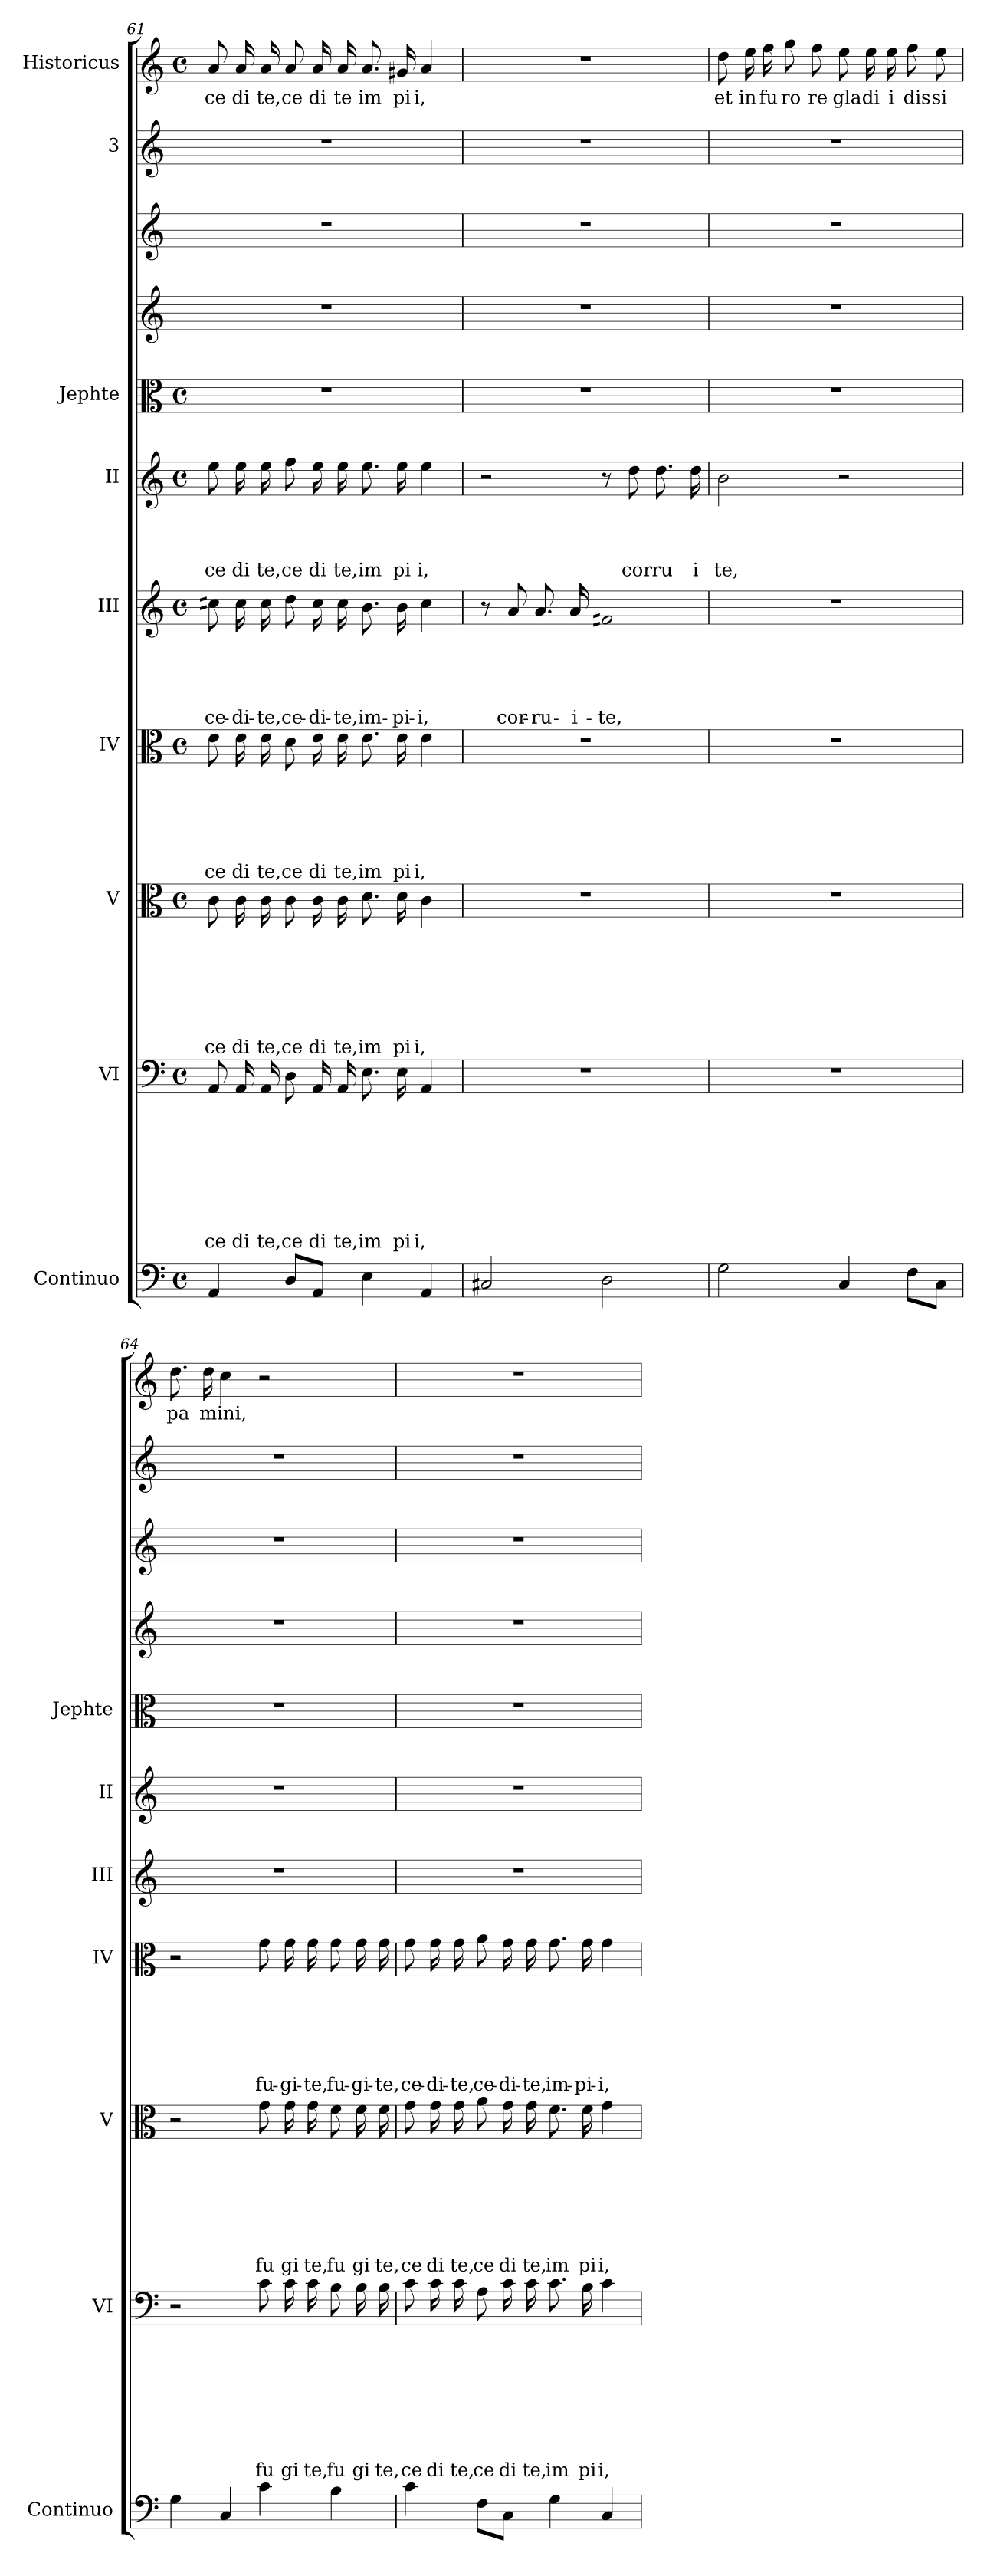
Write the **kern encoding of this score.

**kern	**kern	**text	**text	**text	**text	**text	**text	**text	**text	**kern	**text	**text	**text	**text	**text	**text	**text	**kern	**text	**text	**text	**text	**text	**text	**kern	**text	**text	**text	**text	**text	**kern	**text	**text	**text	**text	**kern	**kern	**kern	**kern	**kern	**text
*part11	*part10	*part10	*part10	*part10	*part10	*part10	*part10	*part10	*part10	*part9	*part9	*part9	*part9	*part9	*part9	*part9	*part9	*part8	*part8	*part8	*part8	*part8	*part8	*part8	*part7	*part7	*part7	*part7	*part7	*part7	*part6	*part6	*part6	*part6	*part6	*part5	*part4	*part3	*part2	*part1	*part1
*staff11	*staff10	*staff10	*staff10	*staff10	*staff10	*staff10	*staff10	*staff10	*staff10	*staff9	*staff9	*staff9	*staff9	*staff9	*staff9	*staff9	*staff9	*staff8	*staff8	*staff8	*staff8	*staff8	*staff8	*staff8	*staff7	*staff7	*staff7	*staff7	*staff7	*staff7	*staff6	*staff6	*staff6	*staff6	*staff6	*staff5	*staff4	*staff3	*staff2	*staff1	*staff1
*I"Continuo	*I"VI	*	*	*	*	*	*	*	*	*I"V	*	*	*	*	*	*	*	*I"IV	*	*	*	*	*	*	*I"III	*	*	*	*	*	*I"II	*	*	*	*	*I"Jephte	*	*	*I"3	*I"Historicus	*
*I'Continuo	*I'VI	*	*	*	*	*	*	*	*	*I'V	*	*	*	*	*	*	*	*I'IV	*	*	*	*	*	*	*I'III	*	*	*	*	*	*I'II	*	*	*	*	*I'Jephte	*	*	*	*	*
!!LO:LB:g=z
*clefF4	*clefF4	*	*	*	*	*	*	*	*	*clefC3	*	*	*	*	*	*	*	*clefC3	*	*	*	*	*	*	*clefG2	*	*	*	*	*	*clefG2	*	*	*	*	*clefC3	*clefG2	*clefG2	*clefG2	*clefG2	*
*k[]	*k[]	*	*	*	*	*	*	*	*	*k[]	*	*	*	*	*	*	*	*k[]	*	*	*	*	*	*	*k[]	*	*	*	*	*	*k[]	*	*	*	*	*k[]	*k[]	*k[]	*k[]	*k[]	*
*C:	*C:	*	*	*	*	*	*	*	*	*C:	*	*	*	*	*	*	*	*C:	*	*	*	*	*	*	*C:	*	*	*	*	*	*C:	*	*	*	*	*C:	*C:	*C:	*C:	*C:	*
*M4/4	*M4/4	*	*	*	*	*	*	*	*	*M4/4	*	*	*	*	*	*	*	*M4/4	*	*	*	*	*	*	*M4/4	*	*	*	*	*	*M4/4	*	*	*	*	*M4/4	*	*	*	*M4/4	*
*met(c)	*met(c)	*	*	*	*	*	*	*	*	*met(c)	*	*	*	*	*	*	*	*met(c)	*	*	*	*	*	*	*met(c)	*	*	*	*	*	*met(c)	*	*	*	*	*met(c)	*	*	*	*met(c)	*
=61	=61	=61	=61	=61	=61	=61	=61	=61	=61	=61	=61	=61	=61	=61	=61	=61	=61	=61	=61	=61	=61	=61	=61	=61	=61	=61	=61	=61	=61	=61	=61	=61	=61	=61	=61	=61	=61	=61	=61	=61	=61
!	!	!	!	!	!	!	!	!	!LO:LY:b	!	!	!	!	!	!	!	!LO:LY:b	!	!	!	!	!	!	!LO:LY:b	!	!	!	!	!	!LO:LY:b	!	!	!	!	!LO:LY:b	!	!	!	!	!	!LO:LY:b
4AA/	8AA/	.	.	.	.	.	.	.	ce	8c\	.	.	.	.	.	.	ce	8e\	.	.	.	.	.	ce	8cc#X\	.	.	.	.	ce-	8ee\	.	.	.	ce	1r	1r	1r	1r	8a/	ce
!	!	!	!	!	!	!	!	!	!LO:LY:b	!	!	!	!	!	!	!	!LO:LY:b	!	!	!	!	!	!	!LO:LY:b	!	!	!	!	!	!LO:LY:b	!	!	!	!	!LO:LY:b	!	!	!	!	!	!LO:LY:b
.	16AA/	.	.	.	.	.	.	.	di	16c\	.	.	.	.	.	.	di	16e\	.	.	.	.	.	di	16cc#\	.	.	.	.	-di-	16ee\	.	.	.	di	.	.	.	.	16a/	di
!	!	!	!	!	!	!	!	!	!LO:LY:b	!	!	!	!	!	!	!	!LO:LY:b	!	!	!	!	!	!	!LO:LY:b	!	!	!	!	!	!LO:LY:b	!	!	!	!	!LO:LY:b	!	!	!	!	!	!LO:LY:b
.	16AA/	.	.	.	.	.	.	.	te,	16c\	.	.	.	.	.	.	te,	16e\	.	.	.	.	.	te,	16cc#\	.	.	.	.	-te,	16ee\	.	.	.	te,	.	.	.	.	16a/	te,
!	!	!	!	!	!	!	!	!	!LO:LY:b	!	!	!	!	!	!	!	!LO:LY:b	!	!	!	!	!	!	!LO:LY:b	!	!	!	!	!	!LO:LY:b	!	!	!	!	!LO:LY:b	!	!	!	!	!	!LO:LY:b
8D/L	8D\	.	.	.	.	.	.	.	ce	8c\	.	.	.	.	.	.	ce	8d\	.	.	.	.	.	ce	8dd\	.	.	.	.	ce-	8ff\	.	.	.	ce	.	.	.	.	8a/	ce
!	!	!	!	!	!	!	!	!	!LO:LY:b	!	!	!	!	!	!	!	!LO:LY:b	!	!	!	!	!	!	!LO:LY:b	!	!	!	!	!	!LO:LY:b	!	!	!	!	!LO:LY:b	!	!	!	!	!	!LO:LY:b
8AA/J	16AA/	.	.	.	.	.	.	.	di	16c\	.	.	.	.	.	.	di	16e\	.	.	.	.	.	di	16cc#\	.	.	.	.	-di-	16ee\	.	.	.	di	.	.	.	.	16a/	di
!	!	!	!	!	!	!	!	!	!LO:LY:b	!	!	!	!	!	!	!	!LO:LY:b	!	!	!	!	!	!	!LO:LY:b	!	!	!	!	!	!LO:LY:b	!	!	!	!	!LO:LY:b	!	!	!	!	!	!LO:LY:b
.	16AA/	.	.	.	.	.	.	.	te,	16c\	.	.	.	.	.	.	te,	16e\	.	.	.	.	.	te,	16cc#\	.	.	.	.	-te,	16ee\	.	.	.	te,	.	.	.	.	16a/	te
!	!	!	!	!	!	!	!	!	!LO:LY:b	!	!	!	!	!	!	!	!LO:LY:b	!	!	!	!	!	!	!LO:LY:b	!	!	!	!	!	!LO:LY:b	!	!	!	!	!LO:LY:b	!	!	!	!	!	!LO:LY:b
4E\	8.E\	.	.	.	.	.	.	.	im	8.d\	.	.	.	.	.	.	im	8.e\	.	.	.	.	.	im	8.b\	.	.	.	.	im-	8.ee\	.	.	.	im	.	.	.	.	8.a/	im
!	!	!	!	!	!	!	!	!	!LO:LY:b	!	!	!	!	!	!	!	!LO:LY:b	!	!	!	!	!	!	!LO:LY:b	!	!	!	!	!	!LO:LY:b	!	!	!	!	!LO:LY:b	!	!	!	!	!	!LO:LY:b
.	16E\	.	.	.	.	.	.	.	pi	16d\	.	.	.	.	.	.	pi	16e\	.	.	.	.	.	pi	16b\	.	.	.	.	-pi-	16ee\	.	.	.	pi	.	.	.	.	16g#X/	pi
!	!	!	!	!	!	!	!	!	!LO:LY:b	!	!	!	!	!	!	!	!LO:LY:b	!	!	!	!	!	!	!LO:LY:b	!	!	!	!	!	!LO:LY:b	!	!	!	!	!LO:LY:b	!	!	!	!	!	!LO:LY:b
4AA/	4AA/	.	.	.	.	.	.	.	i,	4c\	.	.	.	.	.	.	i,	4e\	.	.	.	.	.	i,	4cc#\	.	.	.	.	-i,	4ee\	.	.	.	i,	.	.	.	.	4a/	i,
=62	=62	=62	=62	=62	=62	=62	=62	=62	=62	=62	=62	=62	=62	=62	=62	=62	=62	=62	=62	=62	=62	=62	=62	=62	=62	=62	=62	=62	=62	=62	=62	=62	=62	=62	=62	=62	=62	=62	=62	=62	=62
2C#X/	1r	.	.	.	.	.	.	.	.	1r	.	.	.	.	.	.	.	1r	.	.	.	.	.	.	8r	.	.	.	.	.	2r	.	.	.	.	1r	1r	1r	1r	1r	.
!	!	!	!	!	!	!	!	!	!	!	!	!	!	!	!	!	!	!	!	!	!	!	!	!	!	!	!	!	!	!LO:LY:b	!	!	!	!	!	!	!	!	!	!	!
.	.	.	.	.	.	.	.	.	.	.	.	.	.	.	.	.	.	.	.	.	.	.	.	.	8a/	.	.	.	.	cor-	.	.	.	.	.	.	.	.	.	.	.
!	!	!	!	!	!	!	!	!	!	!	!	!	!	!	!	!	!	!	!	!	!	!	!	!	!	!	!	!	!	!LO:LY:b	!	!	!	!	!	!	!	!	!	!	!
.	.	.	.	.	.	.	.	.	.	.	.	.	.	.	.	.	.	.	.	.	.	.	.	.	8.a/	.	.	.	.	-ru-	.	.	.	.	.	.	.	.	.	.	.
!	!	!	!	!	!	!	!	!	!	!	!	!	!	!	!	!	!	!	!	!	!	!	!	!	!	!	!	!	!	!LO:LY:b	!	!	!	!	!	!	!	!	!	!	!
.	.	.	.	.	.	.	.	.	.	.	.	.	.	.	.	.	.	.	.	.	.	.	.	.	16a/	.	.	.	.	-i-	.	.	.	.	.	.	.	.	.	.	.
!	!	!	!	!	!	!	!	!	!	!	!	!	!	!	!	!	!	!	!	!	!	!	!	!	!	!	!	!	!	!LO:LY:b	!	!	!	!	!	!	!	!	!	!	!
2D\	.	.	.	.	.	.	.	.	.	.	.	.	.	.	.	.	.	.	.	.	.	.	.	.	2f#X/	.	.	.	.	-te,	8r	.	.	.	.	.	.	.	.	.	.
!	!	!	!	!	!	!	!	!	!	!	!	!	!	!	!	!	!	!	!	!	!	!	!	!	!	!	!	!	!	!	!	!	!	!	!LO:LY:b	!	!	!	!	!	!
.	.	.	.	.	.	.	.	.	.	.	.	.	.	.	.	.	.	.	.	.	.	.	.	.	.	.	.	.	.	.	8dd\	.	.	.	cor	.	.	.	.	.	.
!	!	!	!	!	!	!	!	!	!	!	!	!	!	!	!	!	!	!	!	!	!	!	!	!	!	!	!	!	!	!	!	!	!	!	!LO:LY:b	!	!	!	!	!	!
.	.	.	.	.	.	.	.	.	.	.	.	.	.	.	.	.	.	.	.	.	.	.	.	.	.	.	.	.	.	.	8.dd\	.	.	.	ru	.	.	.	.	.	.
!	!	!	!	!	!	!	!	!	!	!	!	!	!	!	!	!	!	!	!	!	!	!	!	!	!	!	!	!	!	!	!	!	!	!	!LO:LY:b	!	!	!	!	!	!
.	.	.	.	.	.	.	.	.	.	.	.	.	.	.	.	.	.	.	.	.	.	.	.	.	.	.	.	.	.	.	16dd\	.	.	.	i	.	.	.	.	.	.
=63	=63	=63	=63	=63	=63	=63	=63	=63	=63	=63	=63	=63	=63	=63	=63	=63	=63	=63	=63	=63	=63	=63	=63	=63	=63	=63	=63	=63	=63	=63	=63	=63	=63	=63	=63	=63	=63	=63	=63	=63	=63
!	!	!	!	!	!	!	!	!	!	!	!	!	!	!	!	!	!	!	!	!	!	!	!	!	!	!	!	!	!	!	!	!	!	!	!LO:LY:b	!	!	!	!	!	!LO:LY:b
2G\	1r	.	.	.	.	.	.	.	.	1r	.	.	.	.	.	.	.	1r	.	.	.	.	.	.	1r	.	.	.	.	.	2b\	.	.	.	te,	1r	1r	1r	1r	8dd\	et
!	!	!	!	!	!	!	!	!	!	!	!	!	!	!	!	!	!	!	!	!	!	!	!	!	!	!	!	!	!	!	!	!	!	!	!	!	!	!	!	!	!LO:LY:b
.	.	.	.	.	.	.	.	.	.	.	.	.	.	.	.	.	.	.	.	.	.	.	.	.	.	.	.	.	.	.	.	.	.	.	.	.	.	.	.	16ee\	in
!	!	!	!	!	!	!	!	!	!	!	!	!	!	!	!	!	!	!	!	!	!	!	!	!	!	!	!	!	!	!	!	!	!	!	!	!	!	!	!	!	!LO:LY:b
.	.	.	.	.	.	.	.	.	.	.	.	.	.	.	.	.	.	.	.	.	.	.	.	.	.	.	.	.	.	.	.	.	.	.	.	.	.	.	.	16ff\	fu
!	!	!	!	!	!	!	!	!	!	!	!	!	!	!	!	!	!	!	!	!	!	!	!	!	!	!	!	!	!	!	!	!	!	!	!	!	!	!	!	!	!LO:LY:b
.	.	.	.	.	.	.	.	.	.	.	.	.	.	.	.	.	.	.	.	.	.	.	.	.	.	.	.	.	.	.	.	.	.	.	.	.	.	.	.	8gg\	ro
!	!	!	!	!	!	!	!	!	!	!	!	!	!	!	!	!	!	!	!	!	!	!	!	!	!	!	!	!	!	!	!	!	!	!	!	!	!	!	!	!	!LO:LY:b
.	.	.	.	.	.	.	.	.	.	.	.	.	.	.	.	.	.	.	.	.	.	.	.	.	.	.	.	.	.	.	.	.	.	.	.	.	.	.	.	8ff\	re
!	!	!	!	!	!	!	!	!	!	!	!	!	!	!	!	!	!	!	!	!	!	!	!	!	!	!	!	!	!	!	!	!	!	!	!	!	!	!	!	!	!LO:LY:b
4C/	.	.	.	.	.	.	.	.	.	.	.	.	.	.	.	.	.	.	.	.	.	.	.	.	.	.	.	.	.	.	2r	.	.	.	.	.	.	.	.	8ee\	gla
!	!	!	!	!	!	!	!	!	!	!	!	!	!	!	!	!	!	!	!	!	!	!	!	!	!	!	!	!	!	!	!	!	!	!	!	!	!	!	!	!	!LO:LY:b
.	.	.	.	.	.	.	.	.	.	.	.	.	.	.	.	.	.	.	.	.	.	.	.	.	.	.	.	.	.	.	.	.	.	.	.	.	.	.	.	16ee\	di
!	!	!	!	!	!	!	!	!	!	!	!	!	!	!	!	!	!	!	!	!	!	!	!	!	!	!	!	!	!	!	!	!	!	!	!	!	!	!	!	!	!LO:LY:b
.	.	.	.	.	.	.	.	.	.	.	.	.	.	.	.	.	.	.	.	.	.	.	.	.	.	.	.	.	.	.	.	.	.	.	.	.	.	.	.	16ee\	i
!	!	!	!	!	!	!	!	!	!	!	!	!	!	!	!	!	!	!	!	!	!	!	!	!	!	!	!	!	!	!	!	!	!	!	!	!	!	!	!	!	!LO:LY:b
8F\L	.	.	.	.	.	.	.	.	.	.	.	.	.	.	.	.	.	.	.	.	.	.	.	.	.	.	.	.	.	.	.	.	.	.	.	.	.	.	.	8ff\	dis
!	!	!	!	!	!	!	!	!	!	!	!	!	!	!	!	!	!	!	!	!	!	!	!	!	!	!	!	!	!	!	!	!	!	!	!	!	!	!	!	!	!LO:LY:b
8C\J	.	.	.	.	.	.	.	.	.	.	.	.	.	.	.	.	.	.	.	.	.	.	.	.	.	.	.	.	.	.	.	.	.	.	.	.	.	.	.	8ee\	si
!!LO:PB:g=z
=64	=64	=64	=64	=64	=64	=64	=64	=64	=64	=64	=64	=64	=64	=64	=64	=64	=64	=64	=64	=64	=64	=64	=64	=64	=64	=64	=64	=64	=64	=64	=64	=64	=64	=64	=64	=64	=64	=64	=64	=64	=64
!	!	!	!	!	!	!	!	!	!	!	!	!	!	!	!	!	!	!	!	!	!	!	!	!	!	!	!	!	!	!	!	!	!	!	!	!	!	!	!	!	!LO:LY:b
4G\	2r	.	.	.	.	.	.	.	.	2r	.	.	.	.	.	.	.	2r	.	.	.	.	.	.	1r	.	.	.	.	.	1r	.	.	.	.	1r	1r	1r	1r	8.dd\	pa
!	!	!	!	!	!	!	!	!	!	!	!	!	!	!	!	!	!	!	!	!	!	!	!	!	!	!	!	!	!	!	!	!	!	!	!	!	!	!	!	!	!LO:LY:b
.	.	.	.	.	.	.	.	.	.	.	.	.	.	.	.	.	.	.	.	.	.	.	.	.	.	.	.	.	.	.	.	.	.	.	.	.	.	.	.	16dd\	mini,
4C/	.	.	.	.	.	.	.	.	.	.	.	.	.	.	.	.	.	.	.	.	.	.	.	.	.	.	.	.	.	.	.	.	.	.	.	.	.	.	.	4cc\	.
!	!	!	!	!	!	!	!	!	!LO:LY:b	!	!	!	!	!	!	!	!LO:LY:b	!	!	!	!	!	!	!LO:LY:b	!	!	!	!	!	!	!	!	!	!	!	!	!	!	!	!	!
4c\	8c\	.	.	.	.	.	.	.	fu	8g\	.	.	.	.	.	.	fu	8g\	.	.	.	.	.	fu-	.	.	.	.	.	.	.	.	.	.	.	.	.	.	.	2r	.
!	!	!	!	!	!	!	!	!	!LO:LY:b	!	!	!	!	!	!	!	!LO:LY:b	!	!	!	!	!	!	!LO:LY:b	!	!	!	!	!	!	!	!	!	!	!	!	!	!	!	!	!
.	16c\	.	.	.	.	.	.	.	gi	16g\	.	.	.	.	.	.	gi	16g\	.	.	.	.	.	-gi-	.	.	.	.	.	.	.	.	.	.	.	.	.	.	.	.	.
!	!	!	!	!	!	!	!	!	!LO:LY:b	!	!	!	!	!	!	!	!LO:LY:b	!	!	!	!	!	!	!LO:LY:b	!	!	!	!	!	!	!	!	!	!	!	!	!	!	!	!	!
.	16c\	.	.	.	.	.	.	.	te,	16g\	.	.	.	.	.	.	te,	16g\	.	.	.	.	.	-te,	.	.	.	.	.	.	.	.	.	.	.	.	.	.	.	.	.
!	!	!	!	!	!	!	!	!	!LO:LY:b	!	!	!	!	!	!	!	!LO:LY:b	!	!	!	!	!	!	!LO:LY:b	!	!	!	!	!	!	!	!	!	!	!	!	!	!	!	!	!
4B\	8B\	.	.	.	.	.	.	.	fu	8f\	.	.	.	.	.	.	fu	8g\	.	.	.	.	.	fu-	.	.	.	.	.	.	.	.	.	.	.	.	.	.	.	.	.
!	!	!	!	!	!	!	!	!	!LO:LY:b	!	!	!	!	!	!	!	!LO:LY:b	!	!	!	!	!	!	!LO:LY:b	!	!	!	!	!	!	!	!	!	!	!	!	!	!	!	!	!
.	16B\	.	.	.	.	.	.	.	gi	16f\	.	.	.	.	.	.	gi	16g\	.	.	.	.	.	-gi-	.	.	.	.	.	.	.	.	.	.	.	.	.	.	.	.	.
!	!	!	!	!	!	!	!	!	!LO:LY:b	!	!	!	!	!	!	!	!LO:LY:b	!	!	!	!	!	!	!LO:LY:b	!	!	!	!	!	!	!	!	!	!	!	!	!	!	!	!	!
.	16B\	.	.	.	.	.	.	.	te,	16f\	.	.	.	.	.	.	te,	16g\	.	.	.	.	.	-te,	.	.	.	.	.	.	.	.	.	.	.	.	.	.	.	.	.
=65	=65	=65	=65	=65	=65	=65	=65	=65	=65	=65	=65	=65	=65	=65	=65	=65	=65	=65	=65	=65	=65	=65	=65	=65	=65	=65	=65	=65	=65	=65	=65	=65	=65	=65	=65	=65	=65	=65	=65	=65	=65
!	!	!	!	!	!	!	!	!	!LO:LY:b	!	!	!	!	!	!	!	!LO:LY:b	!	!	!	!	!	!	!LO:LY:b	!	!	!	!	!	!	!	!	!	!	!	!	!	!	!	!	!
4c\	8c\	.	.	.	.	.	.	.	ce	8g\	.	.	.	.	.	.	ce	8g\	.	.	.	.	.	ce-	1r	.	.	.	.	.	1r	.	.	.	.	1r	1r	1r	1r	1r	.
!	!	!	!	!	!	!	!	!	!LO:LY:b	!	!	!	!	!	!	!	!LO:LY:b	!	!	!	!	!	!	!LO:LY:b	!	!	!	!	!	!	!	!	!	!	!	!	!	!	!	!	!
.	16c\	.	.	.	.	.	.	.	di	16g\	.	.	.	.	.	.	di	16g\	.	.	.	.	.	-di-	.	.	.	.	.	.	.	.	.	.	.	.	.	.	.	.	.
!	!	!	!	!	!	!	!	!	!LO:LY:b	!	!	!	!	!	!	!	!LO:LY:b	!	!	!	!	!	!	!LO:LY:b	!	!	!	!	!	!	!	!	!	!	!	!	!	!	!	!	!
.	16c\	.	.	.	.	.	.	.	te,	16g\	.	.	.	.	.	.	te,	16g\	.	.	.	.	.	-te,	.	.	.	.	.	.	.	.	.	.	.	.	.	.	.	.	.
!	!	!	!	!	!	!	!	!	!LO:LY:b	!	!	!	!	!	!	!	!LO:LY:b	!	!	!	!	!	!	!LO:LY:b	!	!	!	!	!	!	!	!	!	!	!	!	!	!	!	!	!
8F\L	8A\	.	.	.	.	.	.	.	ce	8a\	.	.	.	.	.	.	ce	8a\	.	.	.	.	.	ce-	.	.	.	.	.	.	.	.	.	.	.	.	.	.	.	.	.
!	!	!	!	!	!	!	!	!	!LO:LY:b	!	!	!	!	!	!	!	!LO:LY:b	!	!	!	!	!	!	!LO:LY:b	!	!	!	!	!	!	!	!	!	!	!	!	!	!	!	!	!
8C\J	16c\	.	.	.	.	.	.	.	di	16g\	.	.	.	.	.	.	di	16g\	.	.	.	.	.	-di-	.	.	.	.	.	.	.	.	.	.	.	.	.	.	.	.	.
!	!	!	!	!	!	!	!	!	!LO:LY:b	!	!	!	!	!	!	!	!LO:LY:b	!	!	!	!	!	!	!LO:LY:b	!	!	!	!	!	!	!	!	!	!	!	!	!	!	!	!	!
.	16c\	.	.	.	.	.	.	.	te,	16g\	.	.	.	.	.	.	te,	16g\	.	.	.	.	.	-te,	.	.	.	.	.	.	.	.	.	.	.	.	.	.	.	.	.
!	!	!	!	!	!	!	!	!	!LO:LY:b	!	!	!	!	!	!	!	!LO:LY:b	!	!	!	!	!	!	!LO:LY:b	!	!	!	!	!	!	!	!	!	!	!	!	!	!	!	!	!
4G\	8.c\	.	.	.	.	.	.	.	im	8.f\	.	.	.	.	.	.	im	8.g\	.	.	.	.	.	im-	.	.	.	.	.	.	.	.	.	.	.	.	.	.	.	.	.
!	!	!	!	!	!	!	!	!	!LO:LY:b	!	!	!	!	!	!	!	!LO:LY:b	!	!	!	!	!	!	!LO:LY:b	!	!	!	!	!	!	!	!	!	!	!	!	!	!	!	!	!
.	16B\	.	.	.	.	.	.	.	pi	16f\	.	.	.	.	.	.	pi	16g\	.	.	.	.	.	-pi-	.	.	.	.	.	.	.	.	.	.	.	.	.	.	.	.	.
!	!	!	!	!	!	!	!	!	!LO:LY:b	!	!	!	!	!	!	!	!LO:LY:b	!	!	!	!	!	!	!LO:LY:b	!	!	!	!	!	!	!	!	!	!	!	!	!	!	!	!	!
4C/	4c\	.	.	.	.	.	.	.	i,	4g\	.	.	.	.	.	.	i,	4g\	.	.	.	.	.	-i,	.	.	.	.	.	.	.	.	.	.	.	.	.	.	.	.	.
=	=	=	=	=	=	=	=	=	=	=	=	=	=	=	=	=	=	=	=	=	=	=	=	=	=	=	=	=	=	=	=	=	=	=	=	=	=	=	=	=	=
*-	*-	*-	*-	*-	*-	*-	*-	*-	*-	*-	*-	*-	*-	*-	*-	*-	*-	*-	*-	*-	*-	*-	*-	*-	*-	*-	*-	*-	*-	*-	*-	*-	*-	*-	*-	*-	*-	*-	*-	*-	*-
